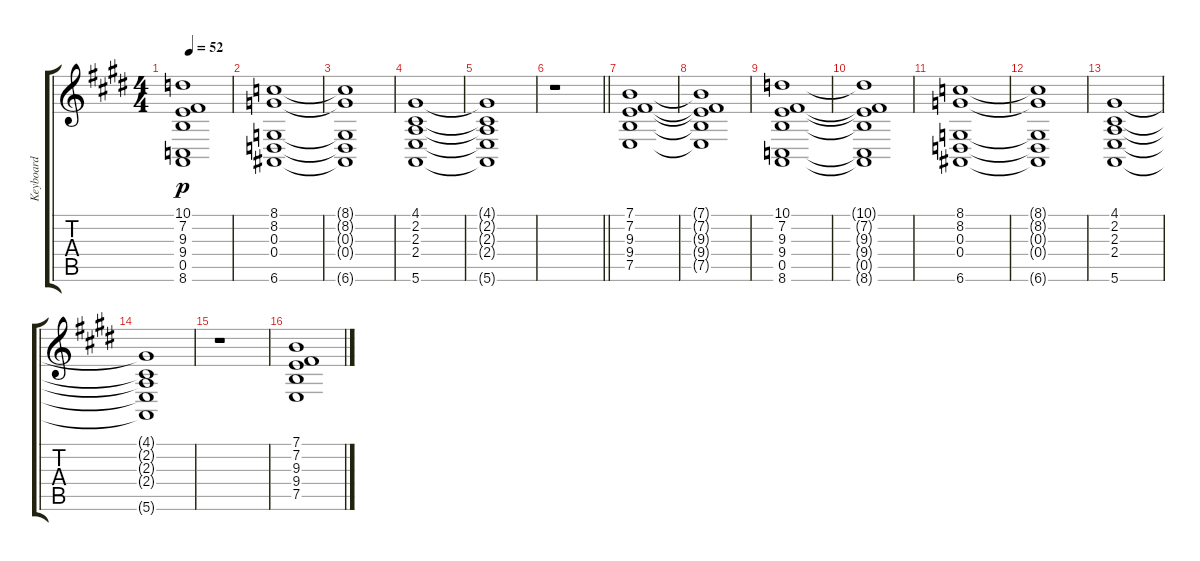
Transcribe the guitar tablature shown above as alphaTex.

\track ("Keyboard" "Keyboard") {instrument rockorgan}
\staff {score tabs}
\tuning (E4 B3 G3 D3 A2 E2) {hide}
\ts (4 4)
\tempo 52
\clef g2
\ks c#minor
(10.1{t} 7.2{t} 9.3{t} 9.4{t} 0.5{t} 8.6{t}).1{dy p} |
\ks e
(8.1 8.2 0.3 0.4 6.6).1 |
\ks c#minor
(8.1{t} 8.2{t} 0.3{t} 0.4{t} 6.6{t}).1 |
(4.1 2.2 2.3 2.4 5.6).1 |
\ks e
(4.1{t} 2.2{t} 2.3{t} 2.4{t} 5.6{t}).1 |
\barLineRight lightlight
\ks c#minor
r.1 |
(7.1 7.2 9.3 9.4 7.5).1 |
\ks e
(7.1{t} 7.2{t} 9.3{t} 9.4{t} 7.5{t}).1 |
\ks c#minor
(10.1 7.2 9.3 9.4 0.5 8.6).1 |
(10.1{t} 7.2{t} 9.3{t} 9.4{t} 0.5{t} 8.6{t}).1 |
\ks e
(8.1 8.2 0.3 0.4 6.6).1 |
\ks c#minor
(8.1{t} 8.2{t} 0.3{t} 0.4{t} 6.6{t}).1 |
\ks e
(4.1 2.2 2.3 2.4 5.6).1 |
\ks c#minor
(4.1{t} 2.2{t} 2.3{t} 2.4{t} 5.6{t}).1 |
\ks e
r.1 |
\ks c#minor
(7.1 7.2 9.3 9.4 7.5).1
